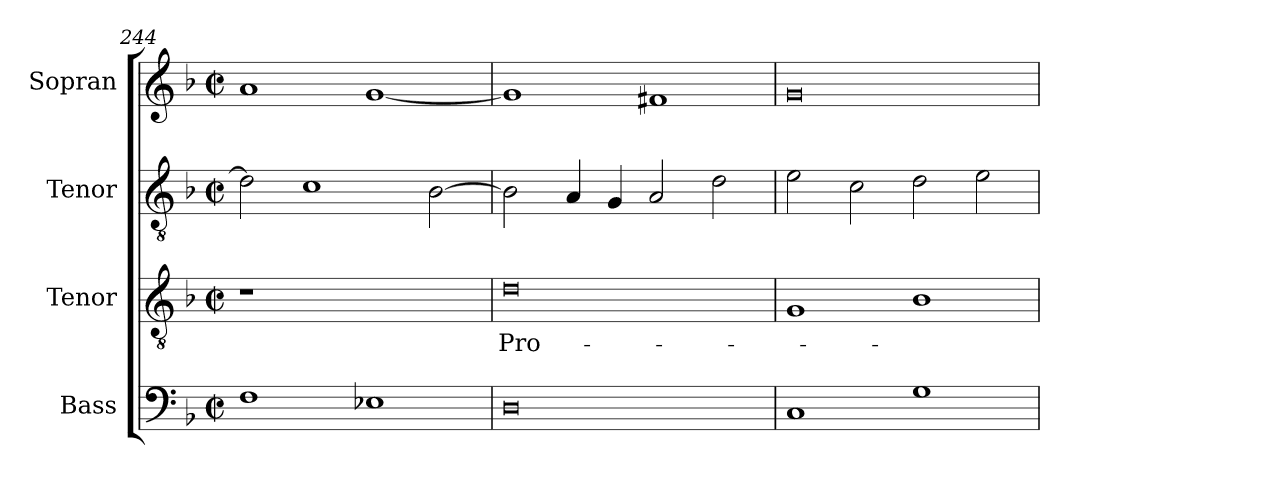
**kern	**kern	**text	**kern	**kern
*part4	*part3	*part3	*part2	*part1
*staff4	*staff3	*staff3	*staff2	*staff1
*I"Bass	*I"Tenor	*	*I"Tenor	*I"Sopran
*	*I'Tenor	*	*	*
*clefF4	*clefGv2	*	*clefGv2	*clefG2
*	*ITrd7c12	*	*ITrd7c12	*
*k[b-]	*k[b-]	*	*k[b-]	*k[b-]
*F:	*F:	*	*F:	*F:
*M2/2	*M2/2	*	*M2/2	*M2/2
*met(c|)	*met(c|)	*	*met(c|)	*met(c|)
=244	=244	=244	=244	=244
!	!LO:N:vis=1	!	!	!
1Fi	1r	.	2Di\]	1ai
.	.	.	1Ci	.
1E-Xi	1ryy	.	.	[<1gi
.	.	.	[>2BB-i\	.
=245	=245	=245	=245	=245
!	!	!LO:LY:b:color=#000000	!	!
0Di	0Di	Pro-	2BB-i\]	1gi]
.	.	.	4AAi/	.
.	.	.	4GGi/	.
.	.	.	2AAi/	1f#Xi
.	.	.	2Di\	.
=246	=246	=246	=246	=246
1Ci	1GGi	.	2Ei\	0gi
.	.	.	2Ci\	.
1Gi	1BB-i	.	2Di\	.
.	.	.	2Ei\	.
=	=	=	=	=
*-	*-	*-	*-	*-
